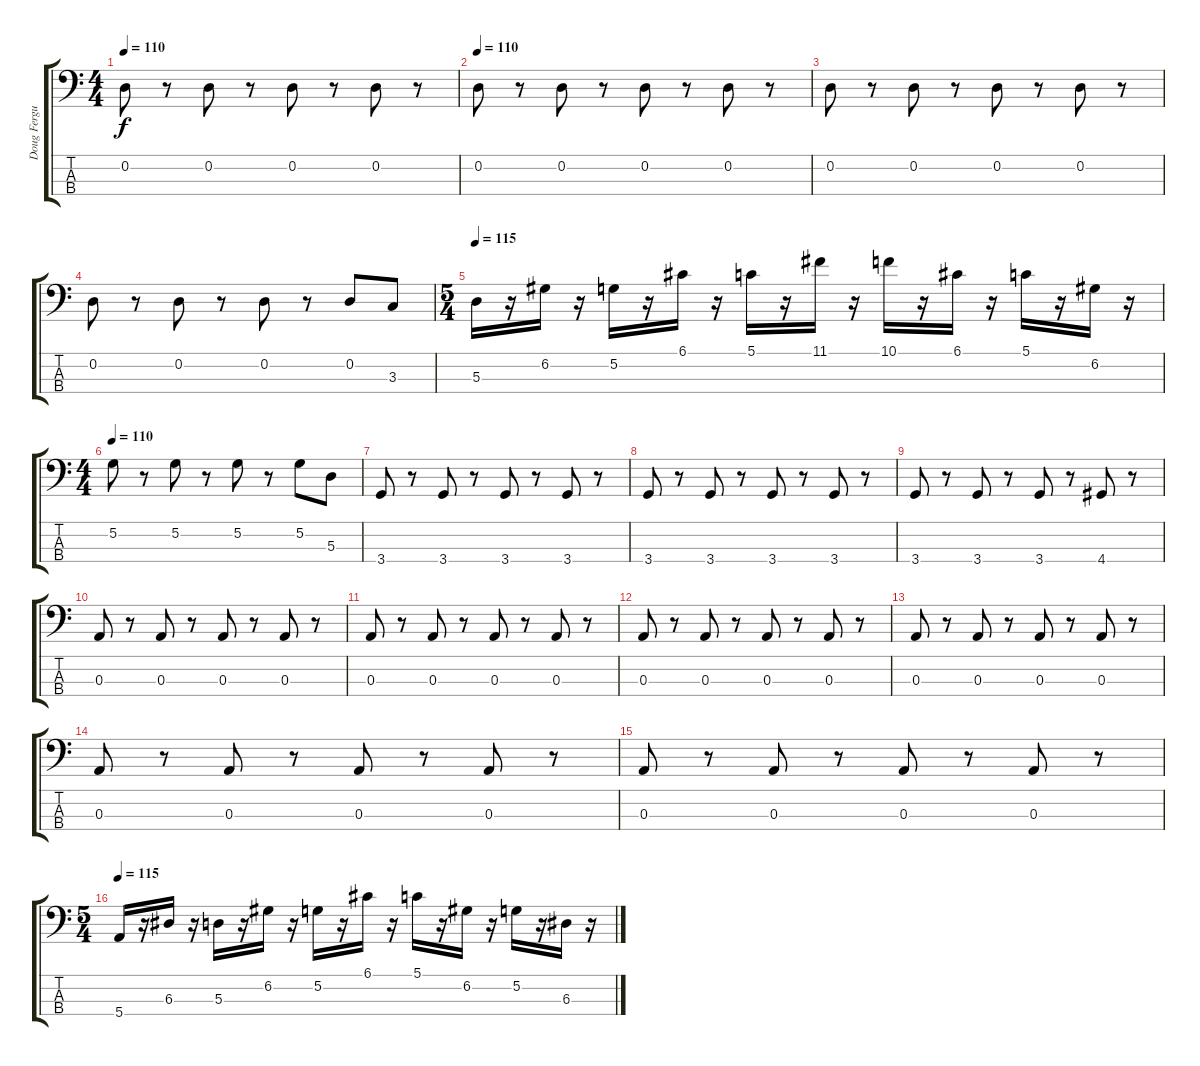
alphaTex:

\track ("Doug Fergusson - Bass" "Doug Fergu") {instrument electricbassfinger}
\staff {score tabs}
\tuning (G2 D2 A1 E1) {hide}
\ts (4 4)
\tempo 110
\clef f4
\ks c
0.2.8{dy f} r.8 0.2.8 r.8 0.2.8 r.8 0.2.8 r.8 |
\tempo 110
0.2.8 r.8 0.2.8 r.8 0.2.8 r.8 0.2.8 r.8 |
0.2.8 r.8 0.2.8 r.8 0.2.8 r.8 0.2.8 r.8 |
0.2.8 r.8 0.2.8 r.8 0.2.8 r.8 0.2.8 3.3.8 |
\ts (5 4)
\tempo 115
5.3.16 r.16 6.2.16 r.16 5.2.16 r.16 6.1.16 r.16 5.1.16 r.16 11.1.16 r.16 10.1.16 r.16 6.1.16 r.16 5.1.16 r.16 6.2.16 r.16 |
\ts (4 4)
\tempo 110
5.2.8 r.8 5.2.8 r.8 5.2.8 r.8 5.2.8 5.3.8 |
3.4.8 r.8 3.4.8 r.8 3.4.8 r.8 3.4.8 r.8 |
3.4.8 r.8 3.4.8 r.8 3.4.8 r.8 3.4.8 r.8 |
3.4.8 r.8 3.4.8 r.8 3.4.8 r.8 4.4.8 r.8 |
0.3.8 r.8 0.3.8 r.8 0.3.8 r.8 0.3.8 r.8 |
0.3.8 r.8 0.3.8 r.8 0.3.8 r.8 0.3.8 r.8 |
0.3.8 r.8 0.3.8 r.8 0.3.8 r.8 0.3.8 r.8 |
0.3.8 r.8 0.3.8 r.8 0.3.8 r.8 0.3.8 r.8 |
0.3.8 r.8 0.3.8 r.8 0.3.8 r.8 0.3.8 r.8 |
0.3.8 r.8 0.3.8 r.8 0.3.8 r.8 0.3.8 r.8 |
\ts (5 4)
\tempo 115
5.4.16 r.16 6.3.16 r.16 5.3.16 r.16 6.2.16 r.16 5.2.16 r.16 6.1.16 r.16 5.1.16 r.16 6.2.16 r.16 5.2.16 r.16 6.3.16 r.16
